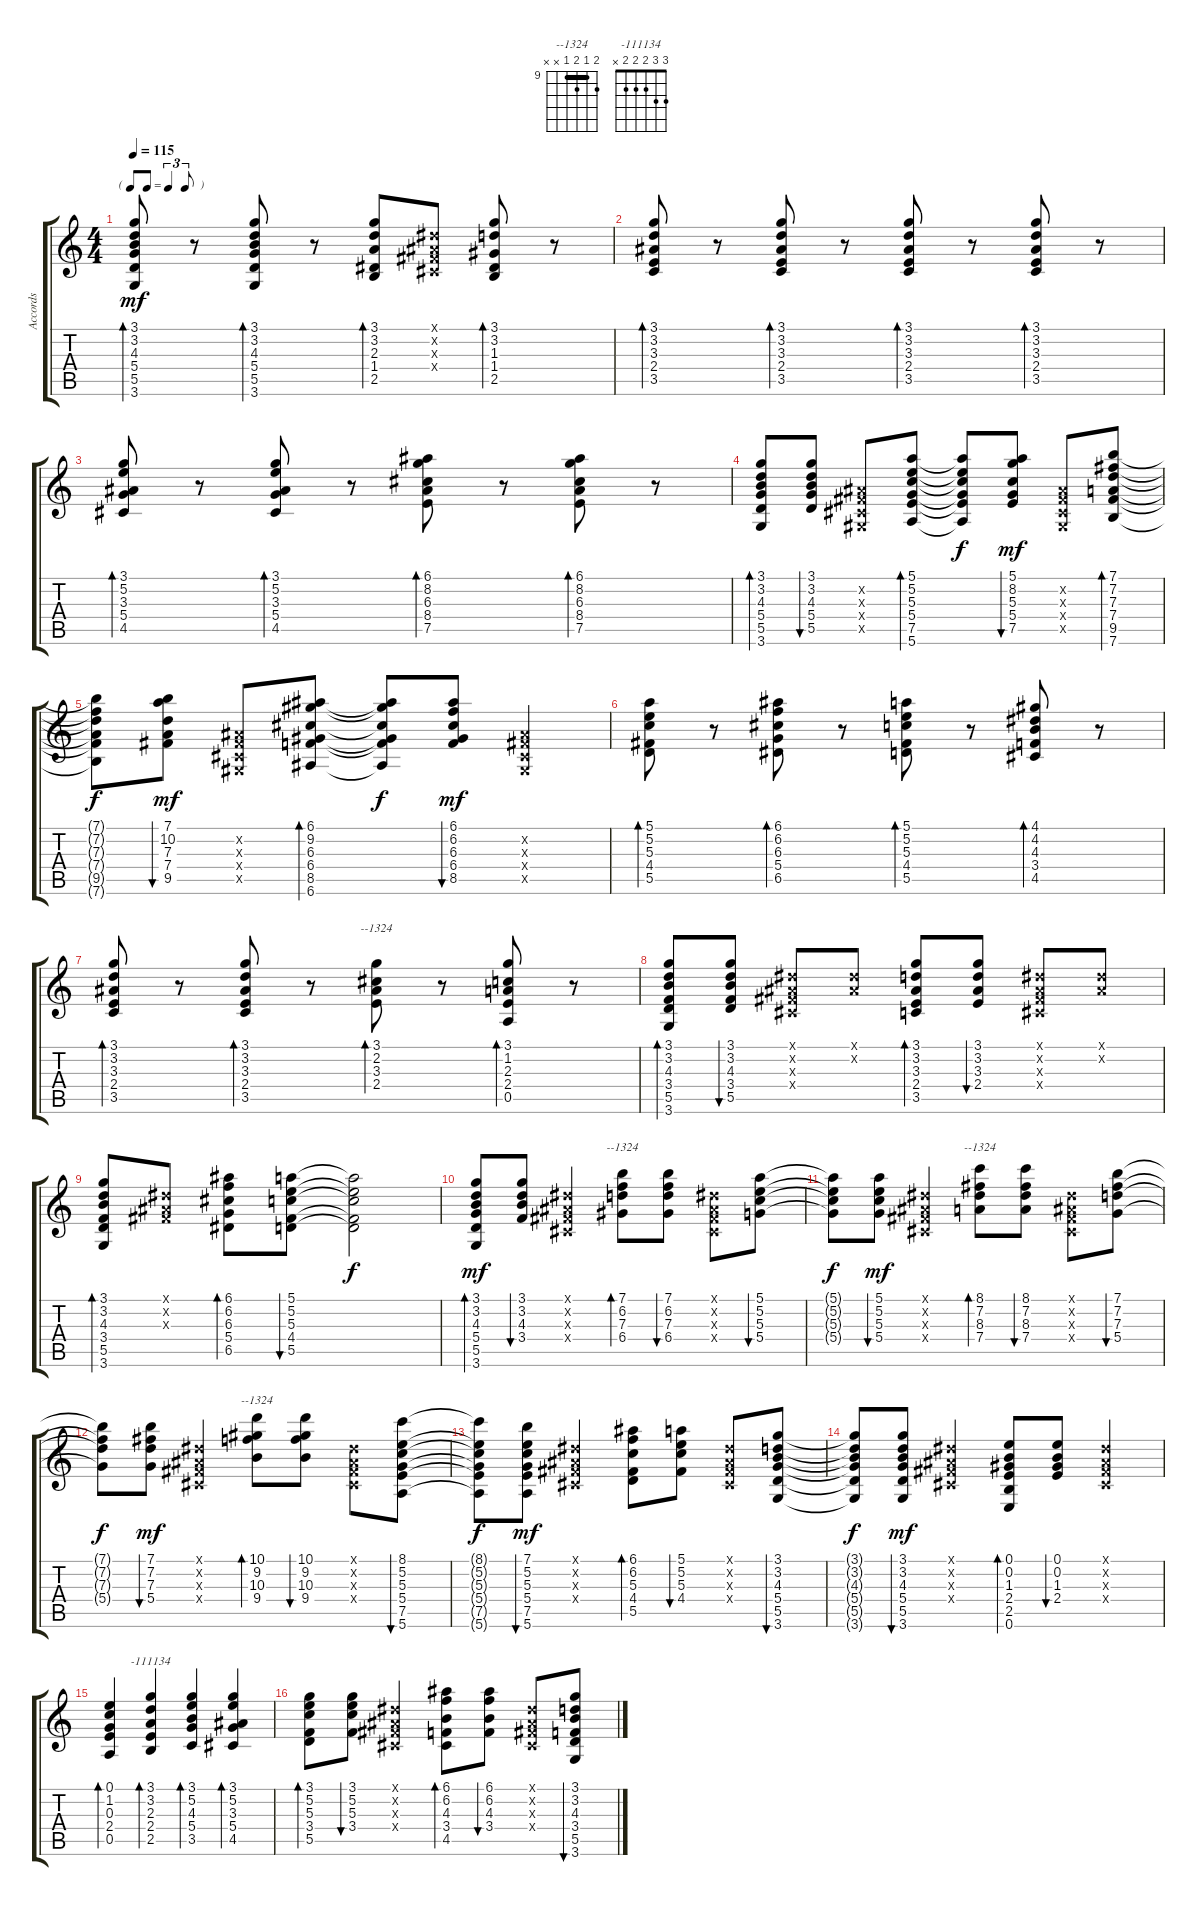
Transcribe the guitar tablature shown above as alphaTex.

\track ("Accords" "Accords") {instrument acousticguitarnylon}
\staff {score tabs}
\tuning (E4 B3 G3 D3 A2 E2) {hide}
\chord ("--1324" 3 2 3 2 x x) {barre 2}
\chord ("--1324" 7 6 7 6 x x) {firstfret 6 barre 6}
\chord ("--1324" 8 7 8 7 x x) {firstfret 7 barre 7}
\chord ("--1324" 10 9 10 9 x x) {firstfret 9 barre 9}
\chord ("-111134" 3 3 2 2 2 x)
\ts (4 4)
\tf triplet8th
\tempo 115
\clef g2
\ks c
(3.1 3.2 4.3 5.4 5.5 3.6).8{bd 30 dy mf} r.8 (3.1 3.2 4.3 5.4 5.5 3.6).8{bd 30} r.8 (3.1 3.2 2.3 1.4 2.5).8{bd 30} (-1.1{x} -1.2{x} -1.3{x} -1.4{x}).8 (3.1 3.2 1.3 1.4 2.5).8{bd 30} r.8 |
(3.1 3.2 3.3 2.4 3.5).8{bd 30} r.8 (3.1 3.2 3.3 2.4 3.5).8{bd 30} r.8 (3.1 3.2 3.3 2.4 3.5).8{bd 30} r.8 (3.1 3.2 3.3 2.4 3.5).8{bd 30} r.8 |
(3.1 5.2 3.3 5.4 4.5).8{bd 30} r.8 (3.1 5.2 3.3 5.4 4.5).8{bd 30} r.8 (6.1 8.2 6.3 8.4 7.5).8{bd 30} r.8 (6.1 8.2 6.3 8.4 7.5).8{bd 30} r.8 |
(3.1 3.2 4.3 5.4 5.5 3.6).8{bd 30} (3.1 3.2 4.3 5.4 5.5).8{bu 30} (-1.2{x} -1.3{x} -1.4{x} -1.5{x}).8 (5.1 5.2 5.3 5.4 7.5 5.6).8{bd 30} (5.1{t} 5.2{t} 5.3{t} 5.4{t} 7.5{t} 5.6{t}).8{dy f} (5.1 8.2 5.3 5.4 7.5).8{bu 30 dy mf} (-1.2{x} -1.3{x} -1.4{x} -1.5{x}).8 (7.1 7.2 7.3 7.4 9.5 7.6).8{bd 30} |
(7.1{t} 7.2{t} 7.3{t} 7.4{t} 9.5{t} 7.6{t}).8{dy f} (7.1 10.2 7.3 7.4 9.5).8{bu 30 dy mf} (-1.2{x} -1.3{x} -1.4{x} -1.5{x}).8 (6.1 9.2 6.3 6.4 8.5 6.6).8{bd 30} (6.1{t} 9.2{t} 6.3{t} 6.4{t} 8.5{t} 6.6{t}).8{dy f} (6.1 6.2 6.3 6.4 8.5).8{bu 30 dy mf} (-1.2{x} -1.3{x} -1.4{x} -1.5{x}).4 |
(5.1 5.2 5.3 4.4 5.5).8{bd 30} r.8 (6.1 6.2 6.3 5.4 6.5).8{bd 30} r.8 (5.1 5.2 5.3 4.4 5.5).8{bd 30} r.8 (4.1 4.2 4.3 3.4 4.5).8{bd 30} r.8 |
(3.1 3.2 3.3 2.4 3.5).8{bd 30} r.8 (3.1 3.2 3.3 2.4 3.5).8{bd 30} r.8 (3.1 2.2 3.3 2.4).8{bd 30 ch "--1324"} r.8 (3.1 1.2 2.3 2.4 0.5).8{bd 30} r.8 |
(3.1 3.2 4.3 3.4 5.5 3.6).8{bd 30} (3.1 3.2 4.3 3.4 5.5).8{bu 30} (-1.1{x} -1.2{x} -1.3{x} -1.4{x}).8 (-1.1{x} -1.2{x}).8 (3.1 3.2 3.3 2.4 3.5).8{bd 30} (3.1 3.2 3.3 2.4).8{bu 30} (-1.1{x} -1.2{x} -1.3{x} -1.4{x}).8 (-1.1{x} -1.2{x}).8 |
(3.1 3.2 4.3 3.4 5.5 3.6).8{bd 30} (-1.1{x} -1.2{x} -1.3{x}).8 (6.1 6.2 6.3 5.4 6.5).8{bd 30} (5.1 5.2 5.3 4.4 5.5).8{bu 30} (5.1{t} 5.2{t} 5.3{t} 4.4{t} 5.5{t}).2{dy f} |
(3.1 3.2 4.3 5.4 5.5 3.6).8{bd 30 dy mf} (3.1 3.2 4.3 3.4).8{bu 30} (-1.1{x} -1.2{x} -1.3{x} -1.4{x}).4 (7.1 6.2 7.3 6.4).8{bd 30 ch "--1324"} (7.1 6.2 7.3 6.4).8{bu 30} (-1.1{x} -1.2{x} -1.3{x} -1.4{x}).8 (5.1 5.2 5.3 5.4).8{bu 30} |
(5.1{t} 5.2{t} 5.3{t} 5.4{t}).8{dy f} (5.1 5.2 5.3 5.4).8{bu 30 dy mf} (-1.1{x} -1.2{x} -1.3{x} -1.4{x}).4 (8.1 7.2 8.3 7.4).8{bd 30 ch "--1324"} (8.1 7.2 8.3 7.4).8{bu 30} (-1.1{x} -1.2{x} -1.3{x} -1.4{x}).8 (7.1 7.2 7.3 5.4).8{bu 30} |
(7.1{t} 7.2{t} 7.3{t} 5.4{t}).8{dy f} (7.1 7.2 7.3 5.4).8{bu 30 dy mf} (-1.1{x} -1.2{x} -1.3{x} -1.4{x}).4 (10.1 9.2 10.3 9.4).8{bd 30 ch "--1324"} (10.1 9.2 10.3 9.4).8{bu 30} (-1.1{x} -1.2{x} -1.3{x} -1.4{x}).8 (8.1 5.2 5.3 5.4 7.5 5.6).8{bu 30} |
(8.1{t} 5.2{t} 5.3{t} 5.4{t} 7.5{t} 5.6{t}).8{dy f} (7.1 5.2 5.3 5.4 7.5 5.6).8{bu 30 dy mf} (-1.1{x} -1.2{x} -1.3{x} -1.4{x}).4 (6.1 6.2 5.3 4.4 5.5).8{bd 30} (5.1 5.2 5.3 4.4).8{bu 30} (-1.1{x} -1.2{x} -1.3{x} -1.4{x}).8 (3.1 3.2 4.3 5.4 5.5 3.6).8{bu 30} |
(3.1{t} 3.2{t} 4.3{t} 5.4{t} 5.5{t} 3.6{t}).8{dy f} (3.1 3.2 4.3 5.4 5.5 3.6).8{bu 30 dy mf} (-1.1{x} -1.2{x} -1.3{x} -1.4{x}).4 (0.1 0.2 1.3 2.4 2.5 0.6).8{bd 30} (0.1 0.2 1.3 2.4).8{bu 30} (-1.1{x} -1.2{x} -1.3{x} -1.4{x}).4 |
(0.1 1.2 0.3 2.4 0.5).4{bd 30} (3.1 3.2 2.3 2.4 2.5).4{bd 30 ch "-111134"} (3.1 5.2 4.3 5.4 3.5).4{bd 30} (3.1 5.2 3.3 5.4 4.5).4{bd 30} |
(3.1 5.2 5.3 3.4 5.5).8{bd 30} (3.1 5.2 5.3 3.4).8{bu 30} (-1.1{x} -1.2{x} -1.3{x} -1.4{x}).4 (6.1 6.2 4.3 3.4 4.5).8{bd 30} (6.1 6.2 4.3 3.4).8{bu 30} (-1.1{x} -1.2{x} -1.3{x} -1.4{x}).8 (3.1 3.2 4.3 3.4 5.5 3.6).8{bu 30}
